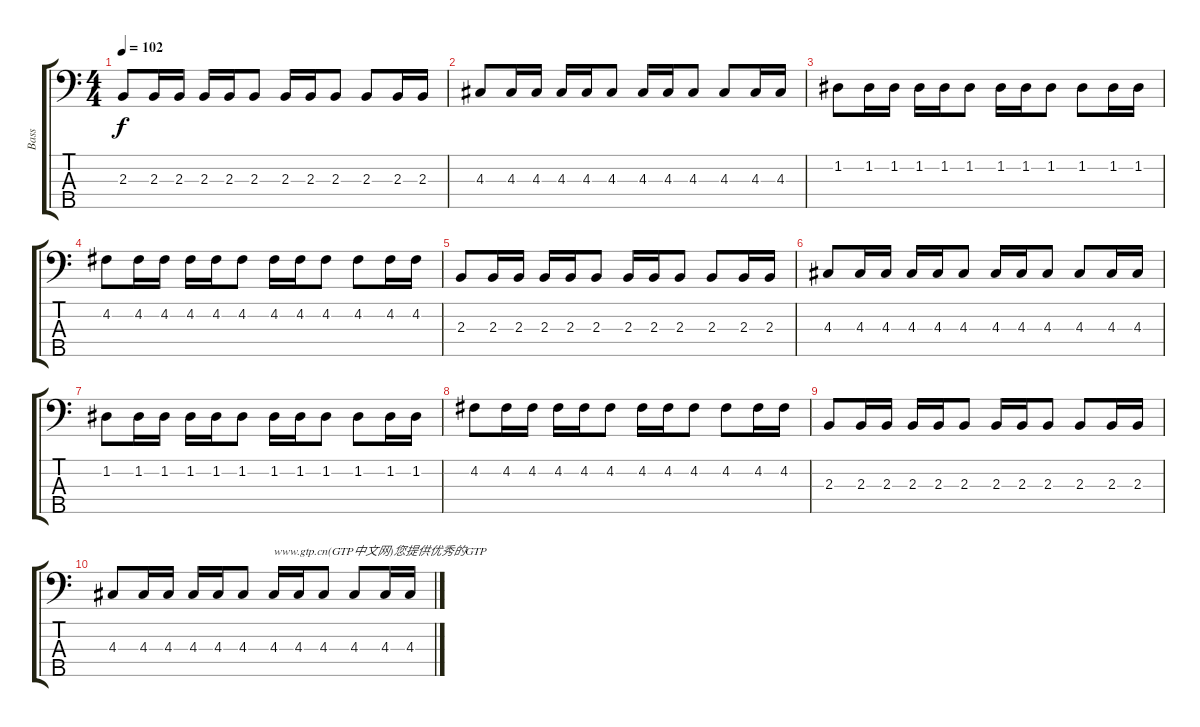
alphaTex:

\track ("Bass" "Bass") {instrument electricbassfinger}
\staff {score tabs}
\tuning (G2 D2 A1 E1 B0) {hide}
\ts (4 4)
\tempo 102
\clef f4
\ks c
2.3.8{dy f} 2.3.16 2.3.16 2.3.16 2.3.16 2.3.8 2.3.16 2.3.16 2.3.8 2.3.8 2.3.16 2.3.16 |
4.3.8 4.3.16 4.3.16 4.3.16 4.3.16 4.3.8 4.3.16 4.3.16 4.3.8 4.3.8 4.3.16 4.3.16 |
1.2.8{volume 5} 1.2.16 1.2.16 1.2.16 1.2.16 1.2.8 1.2.16 1.2.16 1.2.8 1.2.8 1.2.16 1.2.16 |
4.2.8 4.2.16 4.2.16 4.2.16 4.2.16 4.2.8 4.2.16 4.2.16 4.2.8 4.2.8 4.2.16 4.2.16 |
2.3.8 2.3.16 2.3.16 2.3.16 2.3.16 2.3.8 2.3.16 2.3.16 2.3.8 2.3.8 2.3.16 2.3.16 |
4.3.8 4.3.16 4.3.16 4.3.16 4.3.16 4.3.8 4.3.16 4.3.16 4.3.8 4.3.8 4.3.16 4.3.16 |
1.2.8{volume 2} 1.2.16 1.2.16 1.2.16 1.2.16 1.2.8 1.2.16 1.2.16 1.2.8 1.2.8 1.2.16 1.2.16 |
4.2.8 4.2.16 4.2.16 4.2.16 4.2.16 4.2.8 4.2.16 4.2.16 4.2.8 4.2.8 4.2.16 4.2.16 |
2.3.8 2.3.16 2.3.16 2.3.16 2.3.16 2.3.8 2.3.16 2.3.16 2.3.8 2.3.8 2.3.16 2.3.16 |
4.3.8 4.3.16 4.3.16 4.3.16 4.3.16 4.3.8 4.3.16{txt "www.gtp.cn(GTP中文网)您提供优秀的GTP"} 4.3.16 4.3.8 4.3.8 4.3.16 4.3.16
